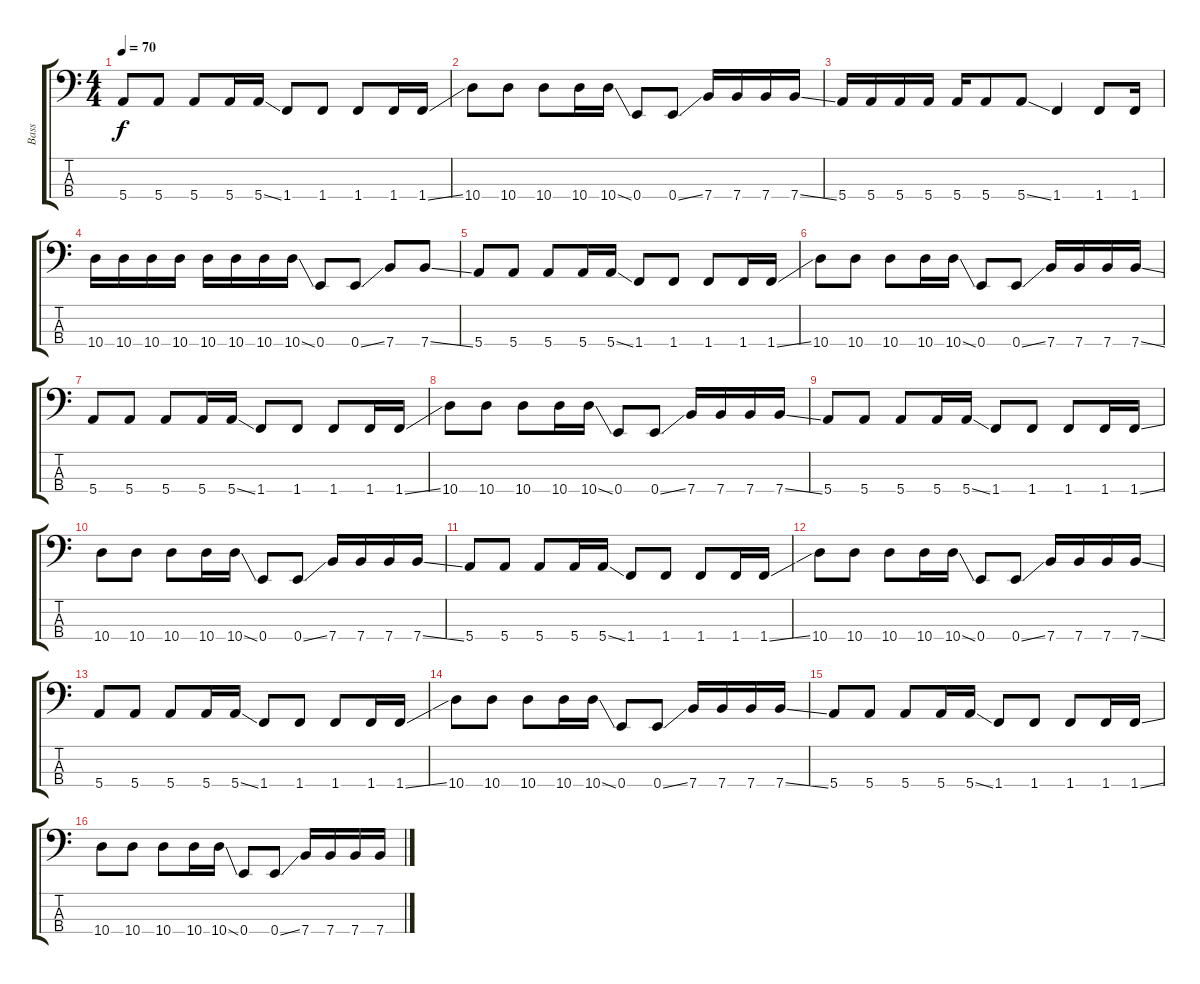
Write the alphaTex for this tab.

\track ("Bass" "Bass") {instrument electricbasspick}
\staff {score tabs}
\tuning (G2 D2 A1 E1) {hide}
\ts (4 4)
\tempo 70
\clef f4
\ks c
5.4.8{dy f} 5.4.8 5.4.8 5.4.16 5.4{ss}.16 1.4.8 1.4.8 1.4.8 1.4.16 1.4{ss}.16 |
10.4.8 10.4.8 10.4.8 10.4.16 10.4{ss}.16 0.4.8 0.4{ss}.8 7.4.16 7.4.16 7.4.16 7.4{ss}.16 |
5.4.16 5.4.16 5.4.16 5.4.16 5.4.16 5.4.8 5.4{ss}.8 1.4.4 1.4.8 1.4.16 |
10.4.16 10.4.16 10.4.16 10.4.16 10.4.16 10.4.16 10.4.16 10.4{ss}.16 0.4.8 0.4{ss}.8 7.4.8 7.4{ss}.8 |
5.4.8 5.4.8 5.4.8 5.4.16 5.4{ss}.16 1.4.8 1.4.8 1.4.8 1.4.16 1.4{ss}.16 |
10.4.8 10.4.8 10.4.8 10.4.16 10.4{ss}.16 0.4.8 0.4{ss}.8 7.4.16 7.4.16 7.4.16 7.4{ss}.16 |
5.4.8 5.4.8 5.4.8 5.4.16 5.4{ss}.16 1.4.8 1.4.8 1.4.8 1.4.16 1.4{ss}.16 |
10.4.8 10.4.8 10.4.8 10.4.16 10.4{ss}.16 0.4.8 0.4{ss}.8 7.4.16 7.4.16 7.4.16 7.4{ss}.16 |
5.4.8 5.4.8 5.4.8 5.4.16 5.4{ss}.16 1.4.8 1.4.8 1.4.8 1.4.16 1.4{ss}.16 |
10.4.8 10.4.8 10.4.8 10.4.16 10.4{ss}.16 0.4.8 0.4{ss}.8 7.4.16 7.4.16 7.4.16 7.4{ss}.16 |
5.4.8 5.4.8 5.4.8 5.4.16 5.4{ss}.16 1.4.8 1.4.8 1.4.8 1.4.16 1.4{ss}.16 |
10.4.8 10.4.8 10.4.8 10.4.16 10.4{ss}.16 0.4.8 0.4{ss}.8 7.4.16 7.4.16 7.4.16 7.4{ss}.16 |
5.4.8 5.4.8 5.4.8 5.4.16 5.4{ss}.16 1.4.8 1.4.8 1.4.8 1.4.16 1.4{ss}.16 |
10.4.8 10.4.8 10.4.8 10.4.16 10.4{ss}.16 0.4.8 0.4{ss}.8 7.4.16 7.4.16 7.4.16 7.4{ss}.16 |
5.4.8 5.4.8 5.4.8 5.4.16 5.4{ss}.16 1.4.8 1.4.8 1.4.8 1.4.16 1.4{ss}.16 |
10.4.8 10.4.8 10.4.8 10.4.16 10.4{ss}.16 0.4.8 0.4{ss}.8 7.4.16 7.4.16 7.4.16 7.4{ss}.16
